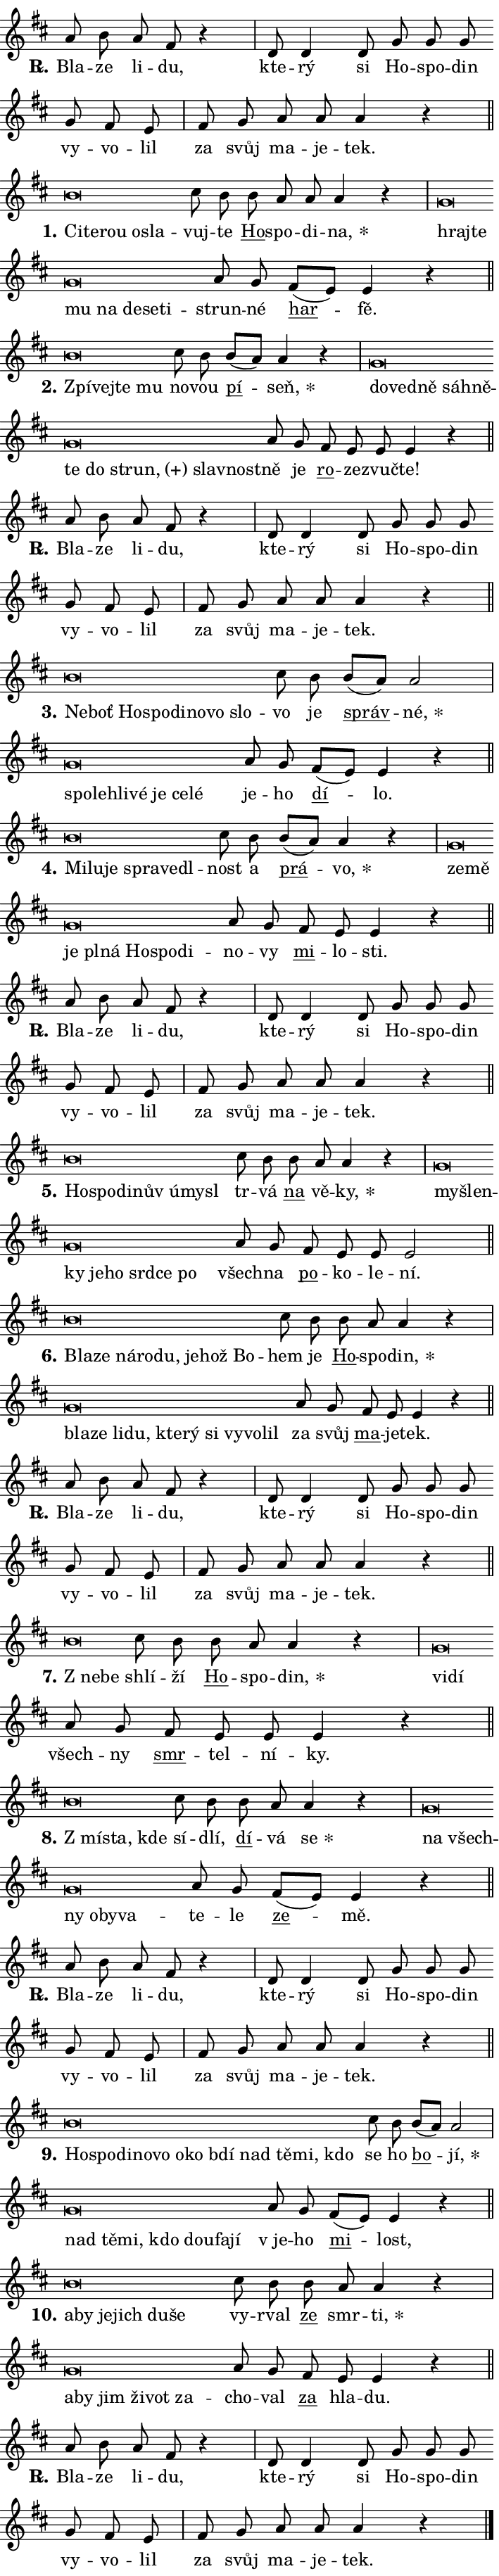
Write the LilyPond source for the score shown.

\version "2.24.0"
\header { tagline = "" }
\paper {
  indent = 0\cm
  top-margin = 0\cm
  right-margin = 0.13\cm % to fit lyric hyphens
  bottom-margin = 0\cm
  left-margin = 0\cm
  paper-width = 12\cm
  page-breaking = #ly:one-page-breaking
  system-system-spacing.basic-distance = #11
  score-system-spacing.basic-distance = #11
  ragged-last = ##f
}


%% Author: Thomas Morley
%% https://lists.gnu.org/archive/html/lilypond-user/2020-05/msg00002.html
#(define (line-position grob)
"Returns position of @var[grob} in current system:
   @code{'start}, if at first time-step
   @code{'end}, if at last time-step
   @code{'middle} otherwise
"
  (let* ((col (ly:item-get-column grob))
         (ln (ly:grob-object col 'left-neighbor))
         (rn (ly:grob-object col 'right-neighbor))
         (col-to-check-left (if (ly:grob? ln) ln col))
         (col-to-check-right (if (ly:grob? rn) rn col))
         (break-dir-left
           (and
             (ly:grob-property col-to-check-left 'non-musical #f)
             (ly:item-break-dir col-to-check-left)))
         (break-dir-right
           (and
             (ly:grob-property col-to-check-right 'non-musical #f)
             (ly:item-break-dir col-to-check-right))))
        (cond ((eqv? 1 break-dir-left) 'start)
              ((eqv? -1 break-dir-right) 'end)
              (else 'middle))))

#(define (tranparent-at-line-position vctor)
  (lambda (grob)
  "Relying on @code{line-position} select the relevant enry from @var{vctor}.
Used to determine transparency,"
    (case (line-position grob)
      ((end) (not (vector-ref vctor 0)))
      ((middle) (not (vector-ref vctor 1)))
      ((start) (not (vector-ref vctor 2))))))

noteHeadBreakVisibility =
#(define-music-function (break-visibility)(vector?)
"Makes @code{NoteHead}s transparent relying on @var{break-visibility}"
#{
  \override NoteHead.transparent =
    #(tranparent-at-line-position break-visibility)
#})

#(define delete-ledgers-for-transparent-note-heads
  (lambda (grob)
    "Reads whether a @code{NoteHead} is transparent.
If so this @code{NoteHead} is removed from @code{'note-heads} from
@var{grob}, which is supposed to be @code{LedgerLineSpanner}.
As a result ledgers are not printed for this @code{NoteHead}"
    (let* ((nhds-array (ly:grob-object grob 'note-heads))
           (nhds-list
             (if (ly:grob-array? nhds-array)
                 (ly:grob-array->list nhds-array)
                 '()))
           ;; Relies on the transparent-property being done before
           ;; Staff.LedgerLineSpanner.after-line-breaking is executed.
           ;; This is fragile ...
           (to-keep
             (remove
               (lambda (nhd)
                 (ly:grob-property nhd 'transparent #f))
               nhds-list)))
      ;; TODO find a better method to iterate over grob-arrays, similiar
      ;; to filter/remove etc for lists
      ;; For now rebuilt from scratch
      (set! (ly:grob-object grob 'note-heads)  '())
      (for-each
        (lambda (nhd)
          (ly:pointer-group-interface::add-grob grob 'note-heads nhd))
        to-keep))))

squashNotes = {
  \override NoteHead.X-extent = #'(-0.2 . 0.2)
  \override NoteHead.Y-extent = #'(-0.75 . 0)
  \override NoteHead.stencil =
    #(lambda (grob)
       (let ((pos (ly:grob-property grob 'staff-position)))
         (begin
           (if (< pos -7) (display "ERROR: Lower brevis then expected\n") (display ""))
           (if (<= pos -6) ly:text-interface::print ly:note-head::print))))
}
unSquashNotes = {
  \revert NoteHead.X-extent
  \revert NoteHead.Y-extent
  \revert NoteHead.stencil
}

hideNotes = \noteHeadBreakVisibility #begin-of-line-visible
unHideNotes = \noteHeadBreakVisibility #all-visible

% work-around for resetting accidentals
% https://lilypond.org/doc/v2.23/Documentation/notation/displaying-rhythms#unmetered-music
cadenzaMeasure = {
  \cadenzaOff
  \partial 1024 s1024
  \cadenzaOn
}

#(define-markup-command (accent layout props text) (markup?)
  "Underline accented syllable"
  (interpret-markup layout props
    #{\markup \override #'(offset . 4.3) \underline { #text }#}))

responsum = \markup \concat {
  "R" \hspace #-1.05 \path #0.1 #'((moveto 0 0.07) (lineto 0.9 0.8)) \hspace #0.05 "."
}

spaceSize = #0.6828661417322834 % exact space size for TeX Gyre Schola

\layout {
  \context {
    \Staff
    \remove "Time_signature_engraver"
    \override LedgerLineSpanner.after-line-breaking = #delete-ledgers-for-transparent-note-heads
  }
  \context {
    \Lyrics {
      \override LyricSpace.minimum-distance = \spaceSize
      \override LyricText.font-name = #"TeX Gyre Schola"
      \override LyricText.font-size = 1
      \override StanzaNumber.font-name = #"TeX Gyre Schola Bold"
      \override StanzaNumber.font-size = 1
    }
  }
  \context {
    \Score 
    \override NoteHead.text =
      #(lambda (grob) 
        (let ((pos (ly:grob-property grob 'staff-position)))
          #{\markup {
            \combine
              \halign #-0.55 \raise #(if (= pos -6) 0 0.5) \override #'(thickness . 2) \draw-line #'(3.2 . 0)
              \musicglyph "noteheads.sM1"
          }#}))
  }
}

% magnetic-lyrics.ily
%
%   written by
%     Jean Abou Samra <jean@abou-samra.fr>
%     Werner Lemberg <wl@gnu.org>
%
%   adapted by
%     Jiri Hon <jiri.hon@gmail.com>
%
% Version 2022-Apr-15

% https://www.mail-archive.com/lilypond-user@gnu.org/msg149350.html

#(define (Left_hyphen_pointer_engraver context)
   "Collect syllable-hyphen-syllable occurrences in lyrics and store
them in properties.  This engraver only looks to the left.  For
example, if the lyrics input is @code{foo -- bar}, it does the
following.

@itemize @bullet
@item
Set the @code{text} property of the @code{LyricHyphen} grob between
@q{foo} and @q{bar} to @code{foo}.

@item
Set the @code{left-hyphen} property of the @code{LyricText} grob with
text @q{foo} to the @code{LyricHyphen} grob between @q{foo} and
@q{bar}.
@end itemize

Use this auxiliary engraver in combination with the
@code{lyric-@/text::@/apply-@/magnetic-@/offset!} hook."
   (let ((hyphen #f)
         (text #f))
     (make-engraver
      (acknowledgers
       ((lyric-syllable-interface engraver grob source-engraver)
        (set! text grob)))
      (end-acknowledgers
       ((lyric-hyphen-interface engraver grob source-engraver)
        ;(when (not (grob::has-interface grob 'lyric-space-interface))
          (set! hyphen grob)));)
      ((stop-translation-timestep engraver)
       (when (and text hyphen)
         (ly:grob-set-object! text 'left-hyphen hyphen))
       (set! text #f)
       (set! hyphen #f)))))

#(define (lyric-text::apply-magnetic-offset! grob)
   "If the space between two syllables is less than the value in
property @code{LyricText@/.details@/.squash-threshold}, move the right
syllable to the left so that it gets concatenated with the left
syllable.

Use this function as a hook for
@code{LyricText@/.after-@/line-@/breaking} if the
@code{Left_@/hyphen_@/pointer_@/engraver} is active."
   (let ((hyphen (ly:grob-object grob 'left-hyphen #f)))
     (when hyphen
       (let ((left-text (ly:spanner-bound hyphen LEFT)))
         (when (grob::has-interface left-text 'lyric-syllable-interface)
           (let* ((common (ly:grob-common-refpoint grob left-text X))
                  (this-x-ext (ly:grob-extent grob common X))
                  (left-x-ext
                   (begin
                     ;; Trigger magnetism for left-text.
                     (ly:grob-property left-text 'after-line-breaking)
                     (ly:grob-extent left-text common X)))
                  ;; `delta` is the gap width between two syllables.
                  (delta (- (interval-start this-x-ext)
                            (interval-end left-x-ext)))
                  (details (ly:grob-property grob 'details))
                  (threshold (assoc-get 'squash-threshold details 0.2)))
             (when (< delta threshold)
               (let* (;; We have to manipulate the input text so that
                      ;; ligatures crossing syllable boundaries are not
                      ;; disabled.  For languages based on the Latin
                      ;; script this is essentially a beautification.
                      ;; However, for non-Western scripts it can be a
                      ;; necessity.
                      (lt (ly:grob-property left-text 'text))
                      (rt (ly:grob-property grob 'text))
                      (is-space (grob::has-interface hyphen 'lyric-space-interface))
                      (space (if is-space " " ""))
                      (extra-delta (if is-space spaceSize 0))
                      ;; Append new syllable.
                      (ltrt-space (if (and (string? lt) (string? rt))
                                (string-append lt space rt)
                                (make-concat-markup (list lt space rt))))
                      ;; Right-align `ltrt` to the right side.
                      (ltrt-space-markup (grob-interpret-markup
                               grob
                               (make-translate-markup
                                (cons (interval-length this-x-ext) 0)
                                (make-right-align-markup ltrt-space)))))
                 (begin
                   ;; Don't print `left-text`.
                   (ly:grob-set-property! left-text 'stencil #f)
                   ;; Set text and stencil (which holds all collected
                   ;; syllables so far) and shift it to the left.
                   (ly:grob-set-property! grob 'text ltrt-space)
                   (ly:grob-set-property! grob 'stencil ltrt-space-markup)
                   (ly:grob-translate-axis! grob (- (- delta extra-delta)) X))))))))))


#(define (lyric-hyphen::displace-bounds-first grob)
   ;; Make very sure this callback isn't triggered too early.
   (let ((left (ly:spanner-bound grob LEFT))
         (right (ly:spanner-bound grob RIGHT)))
     (ly:grob-property left 'after-line-breaking)
     (ly:grob-property right 'after-line-breaking)
     (ly:lyric-hyphen::print grob)))

squashThreshold = #0.4

\layout {
  \context {
    \Lyrics
    \consists #Left_hyphen_pointer_engraver
    \override LyricText.after-line-breaking =
      #lyric-text::apply-magnetic-offset!
    \override LyricHyphen.stencil = #lyric-hyphen::displace-bounds-first
    \override LyricText.details.squash-threshold = \squashThreshold
    \override LyricHyphen.minimum-distance = 0
    \override LyricHyphen.minimum-length = \squashThreshold
  }
}

squashText = \override LyricText.details.squash-threshold = 9999
unSquashText = \override LyricText.details.squash-threshold = \squashThreshold

leftText = \override LyricText.self-alignment-X = #LEFT
unLeftText = \revert LyricText.self-alignment-X

starOffset = #(lambda (grob) 
                (let ((x_offset (ly:self-alignment-interface::aligned-on-x-parent grob)))
                  (if (= x_offset 0) 0 (+ x_offset 1.2))))

star = #(define-music-function (syllable)(string?)
"Append star separator at the end of a syllable"
#{
  \once \override LyricText.X-offset = #starOffset
  \lyricmode { \markup {
    #syllable
    \override #'((font-name . "TeX Gyre Schola Bold")) \hspace #0.2 \lower #0.65 \larger "*"
  } }
#})

starAccent = #(define-music-function (syllable)(string?)
"Append star separator at the end of a syllable and make accent"
#{
  \once \override LyricText.X-offset = #starOffset
  \lyricmode { \markup {
    \accent #syllable
    \override #'((font-name . "TeX Gyre Schola Bold")) \hspace #0.2 \lower #0.65 \larger "*"
  } }
#})

breath = #(define-music-function (syllable)(string?)
"Append breathing indicator at the end of a syllable"
#{
  \lyricmode { \markup { #syllable "+" } }
#})

optionalBreath = #(define-music-function (syllable)(string?)
"Append optional breathing indicator at the end of a syllable"
#{
  \lyricmode { \markup { #syllable "(+)" } }
#})


\score {
    <<
        \new Voice = "melody" { \cadenzaOn \key d \major \relative { a'8 b a fis r4 \cadenzaMeasure \bar "|" d8 d4 d8 \bar "" g g g \bar "" g fis e \cadenzaMeasure \bar "|" fis g a a a4 r \cadenzaMeasure \bar "||" \break } }
        \new Lyrics \lyricsto "melody" { \lyricmode { \set stanza = \responsum
Bla -- ze li -- du, kte -- rý si Ho -- spo -- din vy -- vo -- lil za svůj ma -- je -- tek. } }
    >>
    \layout {}
}

\score {
    <<
        \new Voice = "melody" { \cadenzaOn \key d \major \relative { \squashNotes b'\breve*1/16 \hideNotes \breve*1/16 \bar "" \breve*1/16 \bar "" \breve*1/16 \breve*1/16 \bar "" \unHideNotes \unSquashNotes cis8 b \bar "" b a a a4 r \cadenzaMeasure \bar "|" \squashNotes g\breve*1/16 \hideNotes \breve*1/16 \bar "" \breve*1/16 \bar "" \breve*1/16 \bar "" \breve*1/16 \bar "" \breve*1/16 \breve*1/16 \bar "" \unHideNotes \unSquashNotes a8 g \bar "" fis[( e)] e4 r \cadenzaMeasure \bar "||" \break } }
        \new Lyrics \lyricsto "melody" { \lyricmode { \set stanza = "1."
\leftText Ci -- \squashText te -- rou o -- sla -- \unLeftText \unSquashText vuj -- te \markup \accent Ho -- spo -- di -- \star na, \leftText hraj -- \squashText te mu na de -- se -- ti -- \unLeftText \unSquashText strun -- né \markup \accent har -- fě. } }
    >>
    \layout {}
}

\score {
    <<
        \new Voice = "melody" { \cadenzaOn \key d \major \relative { \squashNotes b'\breve*1/16 \hideNotes \breve*1/16 \bar "" \breve*1/16 \breve*1/16 \bar "" \unHideNotes \unSquashNotes cis8 b \bar "" b[( a)] a4 r \cadenzaMeasure \bar "|" \squashNotes g\breve*1/16 \hideNotes \breve*1/16 \bar "" \breve*1/16 \bar "" \breve*1/16 \bar "" \breve*1/16 \bar "" \breve*1/16 \bar "" \breve*1/16 \bar "" \breve*1/16 \bar "" \breve*1/16 \breve*1/16 \bar "" \unHideNotes \unSquashNotes a8 g \bar "" fis e e e4 r \cadenzaMeasure \bar "||" \break } }
        \new Lyrics \lyricsto "melody" { \lyricmode { \set stanza = "2."
\leftText Zpí -- \squashText vej -- te mu \unLeftText \unSquashText no -- vou \markup \accent pí -- \star seň, \leftText do -- \squashText ved -- ně sáh -- ně -- te do \optionalBreath strun, slav -- nost -- \unLeftText \unSquashText ně je \markup \accent ro -- ze -- zvuč -- te! } }
    >>
    \layout {}
}

\score {
    <<
        \new Voice = "melody" { \cadenzaOn \key d \major \relative { a'8 b a fis r4 \cadenzaMeasure \bar "|" d8 d4 d8 \bar "" g g g \bar "" g fis e \cadenzaMeasure \bar "|" fis g a a a4 r \cadenzaMeasure \bar "||" \break } }
        \new Lyrics \lyricsto "melody" { \lyricmode { \set stanza = \responsum
Bla -- ze li -- du, kte -- rý si Ho -- spo -- din vy -- vo -- lil za svůj ma -- je -- tek. } }
    >>
    \layout {}
}

\score {
    <<
        \new Voice = "melody" { \cadenzaOn \key d \major \relative { \squashNotes b'\breve*1/16 \hideNotes \breve*1/16 \bar "" \breve*1/16 \bar "" \breve*1/16 \bar "" \breve*1/16 \bar "" \breve*1/16 \bar "" \breve*1/16 \breve*1/16 \bar "" \unHideNotes \unSquashNotes cis8 b \bar "" b[( a)] a2 \cadenzaMeasure \bar "|" \squashNotes g\breve*1/16 \hideNotes \breve*1/16 \bar "" \breve*1/16 \bar "" \breve*1/16 \bar "" \breve*1/16 \bar "" \breve*1/16 \breve*1/16 \bar "" \unHideNotes \unSquashNotes a8 g \bar "" fis[( e)] e4 r \cadenzaMeasure \bar "||" \break } }
        \new Lyrics \lyricsto "melody" { \lyricmode { \set stanza = "3."
\leftText Ne -- \squashText boť Ho -- spo -- di -- no -- vo slo -- \unLeftText \unSquashText vo je \markup \accent správ -- \star né, \leftText spo -- \squashText leh -- li -- vé je ce -- lé \unLeftText \unSquashText je -- ho \markup \accent dí -- lo. } }
    >>
    \layout {}
}

\score {
    <<
        \new Voice = "melody" { \cadenzaOn \key d \major \relative { \squashNotes b'\breve*1/16 \hideNotes \breve*1/16 \bar "" \breve*1/16 \bar "" \breve*1/16 \bar "" \breve*1/16 \breve*1/16 \bar "" \unHideNotes \unSquashNotes cis8 b \bar "" b[( a)] a4 r \cadenzaMeasure \bar "|" \squashNotes g\breve*1/16 \hideNotes \breve*1/16 \bar "" \breve*1/16 \bar "" \breve*1/16 \bar "" \breve*1/16 \bar "" \breve*1/16 \bar "" \breve*1/16 \breve*1/16 \bar "" \unHideNotes \unSquashNotes a8 g \bar "" fis e e4 r \cadenzaMeasure \bar "||" \break } }
        \new Lyrics \lyricsto "melody" { \lyricmode { \set stanza = "4."
\leftText Mi -- \squashText lu -- je spra -- ve -- dl -- \unLeftText \unSquashText nost a \markup \accent prá -- \star vo, \leftText ze -- \squashText mě je pl -- ná Ho -- spo -- di -- \unLeftText \unSquashText no -- vy \markup \accent mi -- lo -- sti. } }
    >>
    \layout {}
}

\score {
    <<
        \new Voice = "melody" { \cadenzaOn \key d \major \relative { a'8 b a fis r4 \cadenzaMeasure \bar "|" d8 d4 d8 \bar "" g g g \bar "" g fis e \cadenzaMeasure \bar "|" fis g a a a4 r \cadenzaMeasure \bar "||" \break } }
        \new Lyrics \lyricsto "melody" { \lyricmode { \set stanza = \responsum
Bla -- ze li -- du, kte -- rý si Ho -- spo -- din vy -- vo -- lil za svůj ma -- je -- tek. } }
    >>
    \layout {}
}

\score {
    <<
        \new Voice = "melody" { \cadenzaOn \key d \major \relative { \squashNotes b'\breve*1/16 \hideNotes \breve*1/16 \bar "" \breve*1/16 \bar "" \breve*1/16 \bar "" \breve*1/16 \bar "" \breve*1/16 \breve*1/16 \bar "" \unHideNotes \unSquashNotes cis8 b \bar "" b a a4 r \cadenzaMeasure \bar "|" \squashNotes g\breve*1/16 \hideNotes \breve*1/16 \bar "" \breve*1/16 \bar "" \breve*1/16 \bar "" \breve*1/16 \bar "" \breve*1/16 \bar "" \breve*1/16 \breve*1/16 \bar "" \unHideNotes \unSquashNotes a8 g \bar "" fis e e e2 \cadenzaMeasure \bar "||" \break } }
        \new Lyrics \lyricsto "melody" { \lyricmode { \set stanza = "5."
\leftText Ho -- \squashText spo -- di -- nův ú -- my -- sl \unLeftText \unSquashText tr -- vá \markup \accent na vě -- \star ky, \leftText my -- \squashText šlen -- ky je -- ho srd -- ce po \unLeftText \unSquashText všech -- na \markup \accent po -- ko -- le -- ní. } }
    >>
    \layout {}
}

\score {
    <<
        \new Voice = "melody" { \cadenzaOn \key d \major \relative { \squashNotes b'\breve*1/16 \hideNotes \breve*1/16 \bar "" \breve*1/16 \bar "" \breve*1/16 \bar "" \breve*1/16 \bar "" \breve*1/16 \bar "" \breve*1/16 \breve*1/16 \bar "" \unHideNotes \unSquashNotes cis8 b \bar "" b a a4 r \cadenzaMeasure \bar "|" \squashNotes g\breve*1/16 \hideNotes \breve*1/16 \bar "" \breve*1/16 \bar "" \breve*1/16 \bar "" \breve*1/16 \bar "" \breve*1/16 \bar "" \breve*1/16 \bar "" \breve*1/16 \bar "" \breve*1/16 \breve*1/16 \bar "" \unHideNotes \unSquashNotes a8 g \bar "" fis e e4 r \cadenzaMeasure \bar "||" \break } }
        \new Lyrics \lyricsto "melody" { \lyricmode { \set stanza = "6."
\leftText Bla -- \squashText ze ná -- ro -- du, je -- hož Bo -- \unLeftText \unSquashText hem je \markup \accent Ho -- spo -- \star din, \leftText bla -- \squashText ze li -- du, kte -- rý si vy -- vo -- lil \unLeftText \unSquashText za svůj \markup \accent ma -- je -- tek. } }
    >>
    \layout {}
}

\score {
    <<
        \new Voice = "melody" { \cadenzaOn \key d \major \relative { a'8 b a fis r4 \cadenzaMeasure \bar "|" d8 d4 d8 \bar "" g g g \bar "" g fis e \cadenzaMeasure \bar "|" fis g a a a4 r \cadenzaMeasure \bar "||" \break } }
        \new Lyrics \lyricsto "melody" { \lyricmode { \set stanza = \responsum
Bla -- ze li -- du, kte -- rý si Ho -- spo -- din vy -- vo -- lil za svůj ma -- je -- tek. } }
    >>
    \layout {}
}

\score {
    <<
        \new Voice = "melody" { \cadenzaOn \key d \major \relative { \squashNotes b'\breve*1/16 \hideNotes \breve*1/16 \bar "" \unHideNotes \unSquashNotes cis8 b \bar "" b a a4 r \cadenzaMeasure \bar "|" \squashNotes g\breve*1/16 \hideNotes \breve*1/16 \bar "" \unHideNotes \unSquashNotes a8 g \bar "" fis e e e4 r \cadenzaMeasure \bar "||" \break } }
        \new Lyrics \lyricsto "melody" { \lyricmode { \set stanza = "7."
\leftText "Z ne" -- \squashText be \unLeftText \unSquashText shlí -- ží \markup \accent Ho -- spo -- \star din, \leftText vi -- \squashText dí \unLeftText \unSquashText všech -- ny \markup \accent smr -- tel -- ní -- ky. } }
    >>
    \layout {}
}

\score {
    <<
        \new Voice = "melody" { \cadenzaOn \key d \major \relative { \squashNotes b'\breve*1/16 \hideNotes \breve*1/16 \breve*1/16 \bar "" \unHideNotes \unSquashNotes cis8 b \bar "" b a a4 r \cadenzaMeasure \bar "|" \squashNotes g\breve*1/16 \hideNotes \breve*1/16 \bar "" \breve*1/16 \bar "" \breve*1/16 \bar "" \breve*1/16 \breve*1/16 \bar "" \unHideNotes \unSquashNotes a8 g \bar "" fis[( e)] e4 r \cadenzaMeasure \bar "||" \break } }
        \new Lyrics \lyricsto "melody" { \lyricmode { \set stanza = "8."
\leftText "Z mí" -- \squashText sta, kde \unLeftText \unSquashText sí -- dlí, \markup \accent dí -- vá \star se \leftText na \squashText všech -- ny o -- by -- va -- \unLeftText \unSquashText te -- le \markup \accent ze -- mě. } }
    >>
    \layout {}
}

\score {
    <<
        \new Voice = "melody" { \cadenzaOn \key d \major \relative { a'8 b a fis r4 \cadenzaMeasure \bar "|" d8 d4 d8 \bar "" g g g \bar "" g fis e \cadenzaMeasure \bar "|" fis g a a a4 r \cadenzaMeasure \bar "||" \break } }
        \new Lyrics \lyricsto "melody" { \lyricmode { \set stanza = \responsum
Bla -- ze li -- du, kte -- rý si Ho -- spo -- din vy -- vo -- lil za svůj ma -- je -- tek. } }
    >>
    \layout {}
}

\score {
    <<
        \new Voice = "melody" { \cadenzaOn \key d \major \relative { \squashNotes b'\breve*1/16 \hideNotes \breve*1/16 \bar "" \breve*1/16 \bar "" \breve*1/16 \bar "" \breve*1/16 \bar "" \breve*1/16 \bar "" \breve*1/16 \bar "" \breve*1/16 \bar "" \breve*1/16 \bar "" \breve*1/16 \bar "" \breve*1/16 \breve*1/16 \bar "" \unHideNotes \unSquashNotes cis8 b \bar "" b[( a)] a2 \cadenzaMeasure \bar "|" \squashNotes g\breve*1/16 \hideNotes \breve*1/16 \bar "" \breve*1/16 \bar "" \breve*1/16 \bar "" \breve*1/16 \bar "" \breve*1/16 \breve*1/16 \bar "" \unHideNotes \unSquashNotes a8 g \bar "" fis[( e)] e4 r \cadenzaMeasure \bar "||" \break } }
        \new Lyrics \lyricsto "melody" { \lyricmode { \set stanza = "9."
\leftText Ho -- \squashText spo -- di -- no -- vo o -- ko bdí nad tě -- mi, kdo \unLeftText \unSquashText se ho \markup \accent bo -- \star jí, \leftText nad \squashText tě -- mi, kdo dou -- fa -- jí \unLeftText \unSquashText "v je" -- ho \markup \accent mi -- lost, } }
    >>
    \layout {}
}

\score {
    <<
        \new Voice = "melody" { \cadenzaOn \key d \major \relative { \squashNotes b'\breve*1/16 \hideNotes \breve*1/16 \bar "" \breve*1/16 \bar "" \breve*1/16 \bar "" \breve*1/16 \breve*1/16 \bar "" \unHideNotes \unSquashNotes cis8 b \bar "" b a a4 r \cadenzaMeasure \bar "|" \squashNotes g\breve*1/16 \hideNotes \breve*1/16 \bar "" \breve*1/16 \bar "" \breve*1/16 \bar "" \breve*1/16 \breve*1/16 \bar "" \unHideNotes \unSquashNotes a8 g \bar "" fis e e4 r \cadenzaMeasure \bar "||" \break } }
        \new Lyrics \lyricsto "melody" { \lyricmode { \set stanza = "10."
\leftText a -- \squashText by je -- jich du -- še \unLeftText \unSquashText vy -- rval \markup \accent ze smr -- \star ti, \leftText a -- \squashText by jim ži -- vot za -- \unLeftText \unSquashText cho -- val \markup \accent za hla -- du. } }
    >>
    \layout {}
}

\score {
    <<
        \new Voice = "melody" { \cadenzaOn \key d \major \relative { a'8 b a fis r4 \cadenzaMeasure \bar "|" d8 d4 d8 \bar "" g g g \bar "" g fis e \cadenzaMeasure \bar "|" fis g a a a4 r \cadenzaMeasure \bar "||" \break } \bar "|." }
        \new Lyrics \lyricsto "melody" { \lyricmode { \set stanza = \responsum
Bla -- ze li -- du, kte -- rý si Ho -- spo -- din vy -- vo -- lil za svůj ma -- je -- tek. } }
    >>
    \layout {}
}
